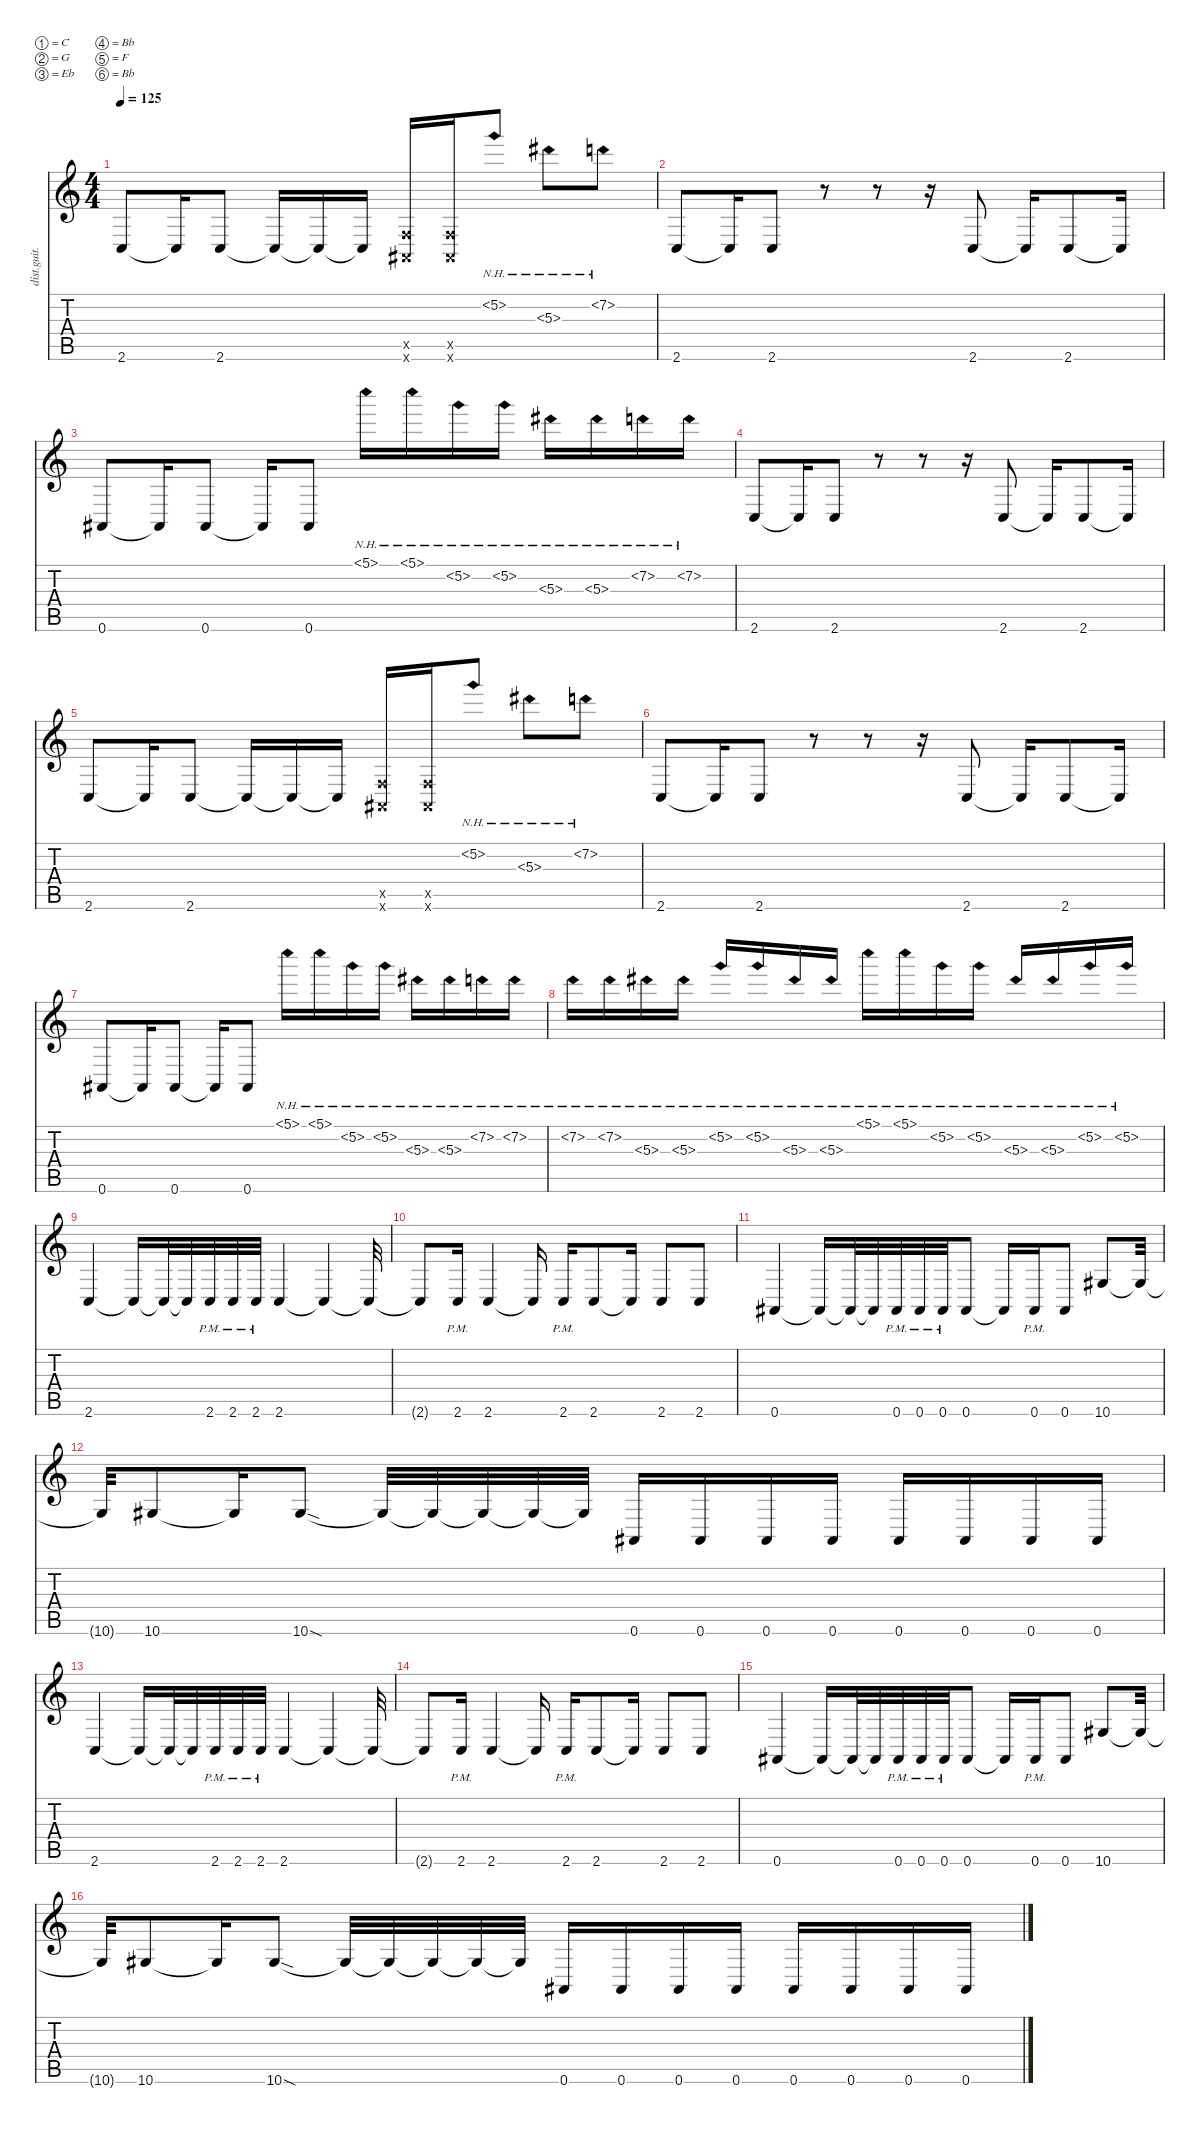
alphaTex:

\defaultSystemsLayout 4
\hideDynamics
\bracketExtendMode nobrackets
\otherSystemsTrackNameOrientation horizontal
\track ("Distortion Guitar" "dist.guit.") {instrument distortionguitar}
\staff {score tabs}
\tuning (C4 G3 Eb3 Bb2 F2 Bb1)
\ts (4 4)
\tempo 125
\clef g2
\ks c
2.6.8{dy mf beam Up} 2.6{t}.16{beam Up} 2.6.8{beam Up} 2.6{t}.16{beam Up} 2.6{t}.16{beam Up} 2.6{t}.16{beam Up} (0.5{x} 0.6{x acc #}).16{beam Up} (0.6{x acc #} 0.5{x}).16{beam Up} 5.2{nh}.8{beam Up} 5.3{nh acc #}.8{beam Down} 7.2{nh}.8{beam Down} |
2.6.8{beam Up} 2.6{t}.16{beam Up} 2.6.8{beam Up} r.8{beam Up} r.8{beam Up} r.16{beam Up} 2.6.8{beam Up} 2.6{t}.16{beam Up} 2.6.8{beam Up} 2.6{t}.16{beam Up} |
0.6{acc #}.8{beam Up} 0.6{t acc #}.16{beam Up} 0.6{acc #}.8{beam Up} 0.6{t acc #}.16{beam Up} 0.6{acc #}.8{beam Up} 5.1{nh}.16{beam Down} 5.1{nh}.16{beam Down} 5.2{nh}.16{beam Down} 5.2{nh}.16{beam Down} 5.3{nh acc #}.16{beam Down} 5.3{nh acc #}.16{beam Down} 7.2{nh}.16{beam Down} 7.2{nh}.16{beam Down} |
2.6.8{beam Up} 2.6{t}.16{beam Up} 2.6.8{beam Up} r.8{beam Up} r.8{beam Up} r.16{beam Up} 2.6.8{beam Up} 2.6{t}.16{beam Up} 2.6.8{beam Up} 2.6{t}.16{beam Up} |
2.6.8{beam Up} 2.6{t}.16{beam Up} 2.6.8{beam Up} 2.6{t}.16{beam Up} 2.6{t}.16{beam Up} 2.6{t}.16{beam Up} (0.5{x} 0.6{x acc #}).16{beam Up} (0.6{x acc #} 0.5{x}).16{beam Up} 5.2{nh}.8{beam Up} 5.3{nh acc #}.8{beam Down} 7.2{nh}.8{beam Down} |
2.6.8{beam Up} 2.6{t}.16{beam Up} 2.6.8{beam Up} r.8{beam Up} r.8{beam Up} r.16{beam Up} 2.6.8{beam Up} 2.6{t}.16{beam Up} 2.6.8{beam Up} 2.6{t}.16{beam Up} |
0.6{acc #}.8{beam Up} 0.6{t acc #}.16{beam Up} 0.6{acc #}.8{beam Up} 0.6{t acc #}.16{beam Up} 0.6{acc #}.8{beam Up} 5.1{nh}.16{beam Down} 5.1{nh}.16{beam Down} 5.2{nh}.16{beam Down} 5.2{nh}.16{beam Down} 5.3{nh acc #}.16{beam Down} 5.3{nh acc #}.16{beam Down} 7.2{nh}.16{beam Down} 7.2{nh}.16{beam Down} |
7.2{nh}.16{beam Down} 7.2{nh}.16{beam Down} 5.3{nh acc #}.16{beam Down} 5.3{nh acc #}.16{beam Down} 5.2{nh}.16{beam Up} 5.2{nh}.16{beam Up} 5.3{nh acc #}.16{beam Up} 5.3{nh acc #}.16{beam Up} 5.1{nh}.16{beam Down} 5.1{nh}.16{beam Down} 5.2{nh}.16{beam Down} 5.2{nh}.16{beam Down} 5.3{nh acc #}.16{beam Up} 5.3{nh acc #}.16{beam Up} 5.2{nh}.16{beam Up} 5.2{nh}.16{beam Up} |
2.6.4{beam Up} 2.6{t}.16{beam Up} 2.6{t}.32{beam Up} 2.6{t}.32{beam Up} 2.6{pm}.32{beam Up} 2.6{pm}.32{beam Up} 2.6{pm}.32{beam Up} 2.6.4{beam Up} 2.6{t}.4{beam Up} 2.6{t}.32{beam Up} |
2.6{t}.8{beam Up} 2.6{pm}.16{beam Up} 2.6.4{beam Up} 2.6{t}.16{beam Up} 2.6{pm}.16{beam Up} 2.6.8{beam Up} 2.6{t}.16{beam Up} 2.6.8{beam Up} 2.6.8{beam Up} |
0.6{acc #}.4{beam Up} 0.6{t acc #}.16{beam Up} 0.6{t acc #}.32{beam Up} 0.6{t acc #}.32{beam Up} 0.6{pm acc #}.32{beam Up} 0.6{pm acc #}.32{beam Up} 0.6{pm acc #}.32{beam Up} 0.6{acc #}.8{beam Up} 0.6{t acc #}.16{beam Up} 0.6{pm acc #}.16{beam Up} 0.6{acc #}.8{beam Up} 10.6{acc #}.8{beam Up} 10.6{t acc #}.32{beam Up} |
10.6{t acc #}.32{beam Up} 10.6{acc #}.8{beam Up} 10.6{t acc #}.16{beam Up} 10.6{sod acc #}.8{beam Up} 10.6{t acc #}.32{beam Up} 10.6{t acc #}.32{beam Up} 10.6{t acc #}.32{beam Up} 10.6{t acc #}.32{beam Up} 10.6{t acc #}.32{beam Up} 0.6{acc #}.16{beam Up} 0.6{acc #}.16{beam Up} 0.6{acc #}.16{beam Up} 0.6{acc #}.16{beam Up} 0.6{acc #}.16{beam Up} 0.6{acc #}.16{beam Up} 0.6{acc #}.16{beam Up} 0.6{acc #}.16{beam Up} |
2.6.4{beam Up} 2.6{t}.16{beam Up} 2.6{t}.32{beam Up} 2.6{t}.32{beam Up} 2.6{pm}.32{beam Up} 2.6{pm}.32{beam Up} 2.6{pm}.32{beam Up} 2.6.4{beam Up} 2.6{t}.4{beam Up} 2.6{t}.32{beam Up} |
2.6{t}.8{beam Up} 2.6{pm}.16{beam Up} 2.6.4{beam Up} 2.6{t}.16{beam Up} 2.6{pm}.16{beam Up} 2.6.8{beam Up} 2.6{t}.16{beam Up} 2.6.8{beam Up} 2.6.8{beam Up} |
0.6{acc #}.4{beam Up} 0.6{t acc #}.16{beam Up} 0.6{t acc #}.32{beam Up} 0.6{t acc #}.32{beam Up} 0.6{pm acc #}.32{beam Up} 0.6{pm acc #}.32{beam Up} 0.6{pm acc #}.32{beam Up} 0.6{acc #}.8{beam Up} 0.6{t acc #}.16{beam Up} 0.6{pm acc #}.16{beam Up} 0.6{acc #}.8{beam Up} 10.6{acc #}.8{beam Up} 10.6{t acc #}.32{beam Up} |
10.6{t acc #}.32{beam Up} 10.6{acc #}.8{beam Up} 10.6{t acc #}.16{beam Up} 10.6{sod acc #}.8{beam Up} 10.6{t acc #}.32{beam Up} 10.6{t acc #}.32{beam Up} 10.6{t acc #}.32{beam Up} 10.6{t acc #}.32{beam Up} 10.6{t acc #}.32{beam Up} 0.6{acc #}.16{beam Up} 0.6{acc #}.16{beam Up} 0.6{acc #}.16{beam Up} 0.6{acc #}.16{beam Up} 0.6{acc #}.16{beam Up} 0.6{acc #}.16{beam Up} 0.6{acc #}.16{beam Up} 0.6{acc #}.16{beam Up}
